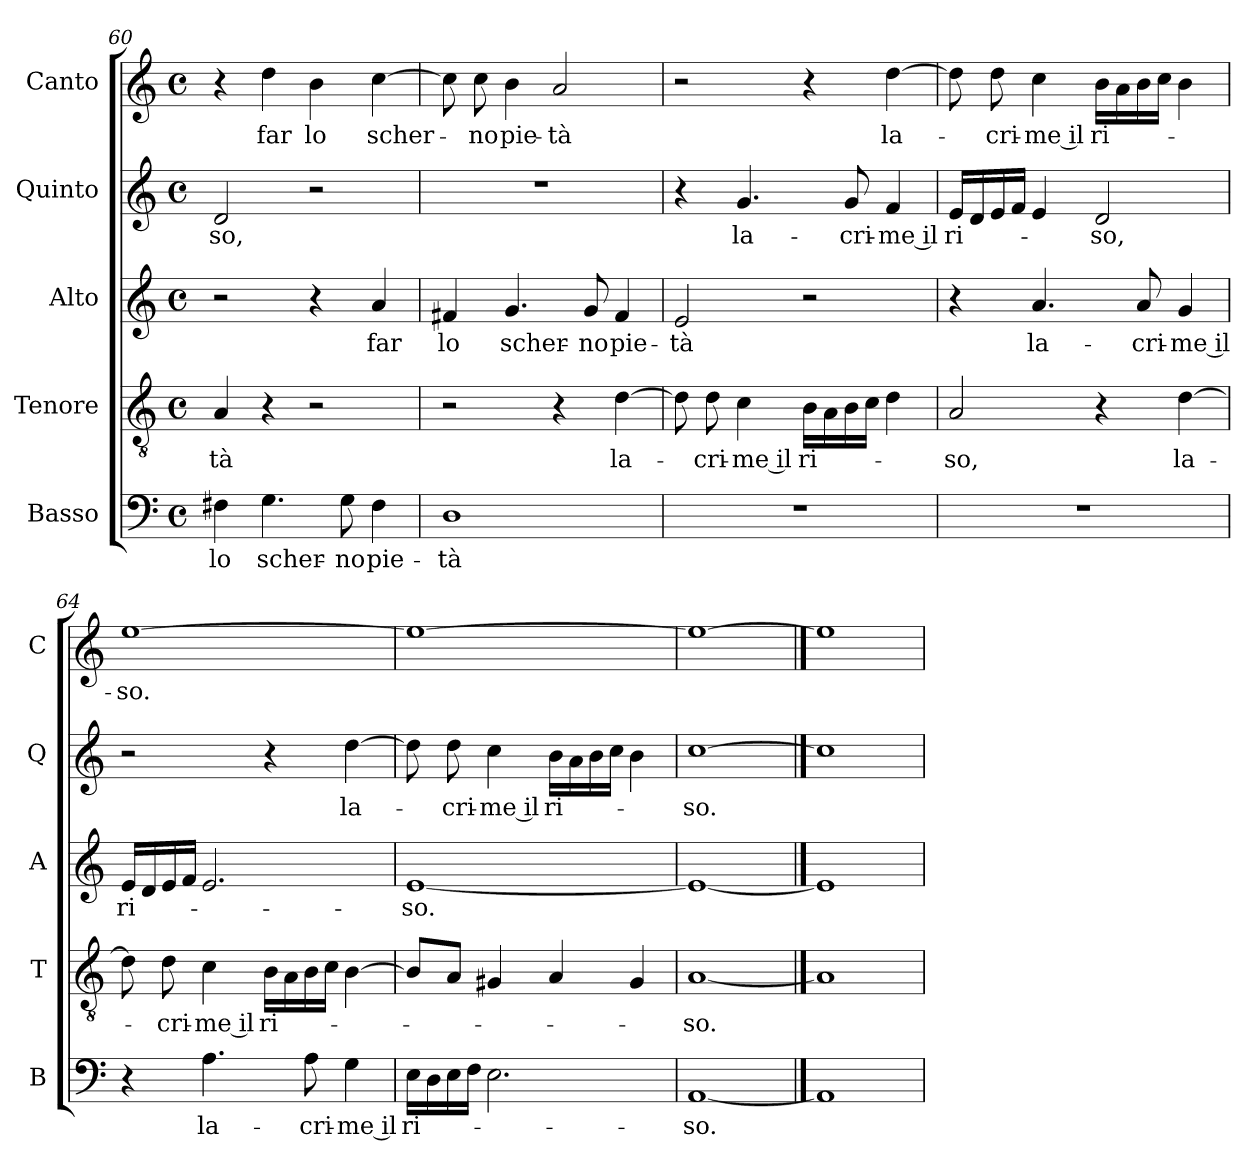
**kern	**text	**kern	**text	**kern	**text	**kern	**text	**kern	**text
*part5	*part5	*part4	*part4	*part3	*part3	*part2	*part2	*part1	*part1
*staff5	*staff5	*staff4	*staff4	*staff3	*staff3	*staff2	*staff2	*staff1	*staff1
*I"Basso	*	*I"Tenore	*	*I"Alto	*	*I"Quinto	*	*I"Canto	*
*I'B	*	*I'T	*	*I'A	*	*I'Q	*	*I'C	*
*clefF4	*	*clefGv2	*	*clefG2	*	*clefG2	*	*clefG2	*
*k[]	*	*k[]	*	*k[]	*	*k[]	*	*k[]	*
*C:	*	*C:	*	*C:	*	*C:	*	*C:	*
*M4/4	*	*M4/4	*	*M4/4	*	*M4/4	*	*M4/4	*
*met(c)	*	*met(c)	*	*met(c)	*	*met(c)	*	*met(c)	*
=60	=60	=60	=60	=60	=60	=60	=60	=60	=60
!	!LO:LY:b	!	!LO:LY:b	!	!	!	!LO:LY:b	!	!
4F#X\	lo	4A/	-tà	2r	.	2d/	-so,	4r	.
!	!LO:LY:b	!	!	!	!	!	!	!	!LO:LY:b
4.G\	scher-	4r	.	.	.	.	.	4dd\	far
!	!	!	!	!	!	!	!	!	!LO:LY:b
.	.	2r	.	4r	.	2r	.	4b\	lo
!	!LO:LY:b	!	!	!	!	!	!	!	!
8G\	-no	.	.	.	.	.	.	.	.
!	!LO:LY:b	!	!	!	!LO:LY:b	!	!	!	!LO:LY:b
4F#\	pie-	.	.	4a/	far	.	.	[4cc\	scher-
=61	=61	=61	=61	=61	=61	=61	=61	=61	=61
!	!LO:LY:b	!	!	!	!LO:LY:b	!	!	!	!
1D	-tà	2r	.	4f#X/	lo	1r	.	8cc\]	.
!	!	!	!	!	!	!	!	!	!LO:LY:b
.	.	.	.	.	.	.	.	8cc\	-no
!	!	!	!	!	!LO:LY:b	!	!	!	!LO:LY:b
.	.	.	.	4.g/	scher-	.	.	4b\	pie-
!	!	!	!	!	!	!	!	!	!LO:LY:b
.	.	4r	.	.	.	.	.	2a/	-tà
!	!	!	!	!	!LO:LY:b	!	!	!	!
.	.	.	.	8g/	-no	.	.	.	.
!	!	!	!LO:LY:b	!	!LO:LY:b	!	!	!	!
.	.	[4d\	la-	4f#/	pie-	.	.	.	.
!!LO:LB:g=z
=62	=62	=62	=62	=62	=62	=62	=62	=62	=62
!	!	!	!	!	!LO:LY:b	!	!	!	!
1r	.	8d\]	.	2e/	-tà	4r	.	2r	.
!	!	!	!LO:LY:b	!	!	!	!	!	!
.	.	8d\	-cri-	.	.	.	.	.	.
!	!	!	!LO:LY:b	!	!	!	!LO:LY:b	!	!
.	.	4c\	-me il	.	.	4.g/	la-	.	.
!	!	!	!LO:LY:b	!	!	!	!	!	!
.	.	16B\LL	ri-	2r	.	.	.	4r	.
.	.	16A\	.	.	.	.	.	.	.
!	!	!	!	!	!	!	!LO:LY:b	!	!
.	.	16B\	.	.	.	8g/	-cri-	.	.
.	.	16c\JJ	.	.	.	.	.	.	.
!	!	!	!	!	!	!	!LO:LY:b	!	!LO:LY:b
.	.	4d\	.	.	.	4f/	-me il	[4dd\	la-
=63	=63	=63	=63	=63	=63	=63	=63	=63	=63
!	!	!	!LO:LY:b	!	!	!	!LO:LY:b	!	!
1r	.	2A/	-so,	4r	.	16e/LL	ri-	8dd\]	.
.	.	.	.	.	.	16d/	.	.	.
!	!	!	!	!	!	!	!	!	!LO:LY:b
.	.	.	.	.	.	16e/	.	8dd\	-cri-
.	.	.	.	.	.	16f/JJ	.	.	.
!	!	!	!	!	!LO:LY:b	!	!	!	!LO:LY:b
.	.	.	.	4.a/	la-	4e/	.	4cc\	-me il
!	!	!	!	!	!	!	!LO:LY:b	!	!LO:LY:b
.	.	4r	.	.	.	2d/	-so,	16b\LL	ri-
.	.	.	.	.	.	.	.	16a\	.
!	!	!	!	!	!LO:LY:b	!	!	!	!
.	.	.	.	8a/	-cri-	.	.	16b\	.
.	.	.	.	.	.	.	.	16cc\JJ	.
!	!	!	!LO:LY:b	!	!LO:LY:b	!	!	!	!
.	.	[4d\	la-	4g/	-me il	.	.	4b\	.
=64	=64	=64	=64	=64	=64	=64	=64	=64	=64
!	!	!	!	!	!LO:LY:b	!	!	!	!LO:LY:b
4r	.	8d\]	.	16e/LL	ri-	2r	.	[1ee	-so.
.	.	.	.	16d/	.	.	.	.	.
!	!	!	!LO:LY:b	!	!	!	!	!	!
.	.	8d\	-cri-	16e/	.	.	.	.	.
.	.	.	.	16f/JJ	.	.	.	.	.
!	!LO:LY:b	!	!LO:LY:b	!	!	!	!	!	!
4.A\	la-	4c\	-me il	2.e/	.	.	.	.	.
!	!	!	!LO:LY:b	!	!	!	!	!	!
.	.	16B\LL	ri-	.	.	4r	.	.	.
.	.	16A\	.	.	.	.	.	.	.
!	!LO:LY:b	!	!	!	!	!	!	!	!
8A\	-cri-	16B\	.	.	.	.	.	.	.
.	.	16c\JJ	.	.	.	.	.	.	.
!	!LO:LY:b	!	!	!	!	!	!LO:LY:b	!	!
4G\	-me il	[4B\	.	.	.	[4dd\	la-	.	.
=65	=65	=65	=65	=65	=65	=65	=65	=65	=65
!	!LO:LY:b	!	!	!	!LO:LY:b	!	!	!	!
16E\LL	ri-	8B/L]	.	[1e	-so.	8dd\]	.	1ee_	.
16D\	.	.	.	.	.	.	.	.	.
!	!	!	!	!	!	!	!LO:LY:b	!	!
16E\	.	8A/J	.	.	.	8dd\	-cri-	.	.
16F\JJ	.	.	.	.	.	.	.	.	.
!	!	!	!	!	!	!	!LO:LY:b	!	!
2.E\	.	4G#X/	.	.	.	4cc\	-me il	.	.
!	!	!	!	!	!	!	!LO:LY:b	!	!
.	.	4A/	.	.	.	16b\LL	ri-	.	.
.	.	.	.	.	.	16a\	.	.	.
.	.	.	.	.	.	16b\	.	.	.
.	.	.	.	.	.	16cc\JJ	.	.	.
.	.	4G#/	.	.	.	4b\	.	.	.
=66	=66	=66	=66	=66	=66	=66	=66	=66	=66
!	!LO:LY:b	!	!LO:LY:b	!	!	!	!LO:LY:b	!	!
[1AA	-so.	[1A	-so.	1e_	.	[1cc	-so.	1ee_	.
==67	==67	==67	==67	==67	==67	==67	==67	==67	==67
1AA]	.	1A]	.	1e]	.	1cc]	.	1ee]	.
=	=	=	=	=	=	=	=	=	=
*-	*-	*-	*-	*-	*-	*-	*-	*-	*-
